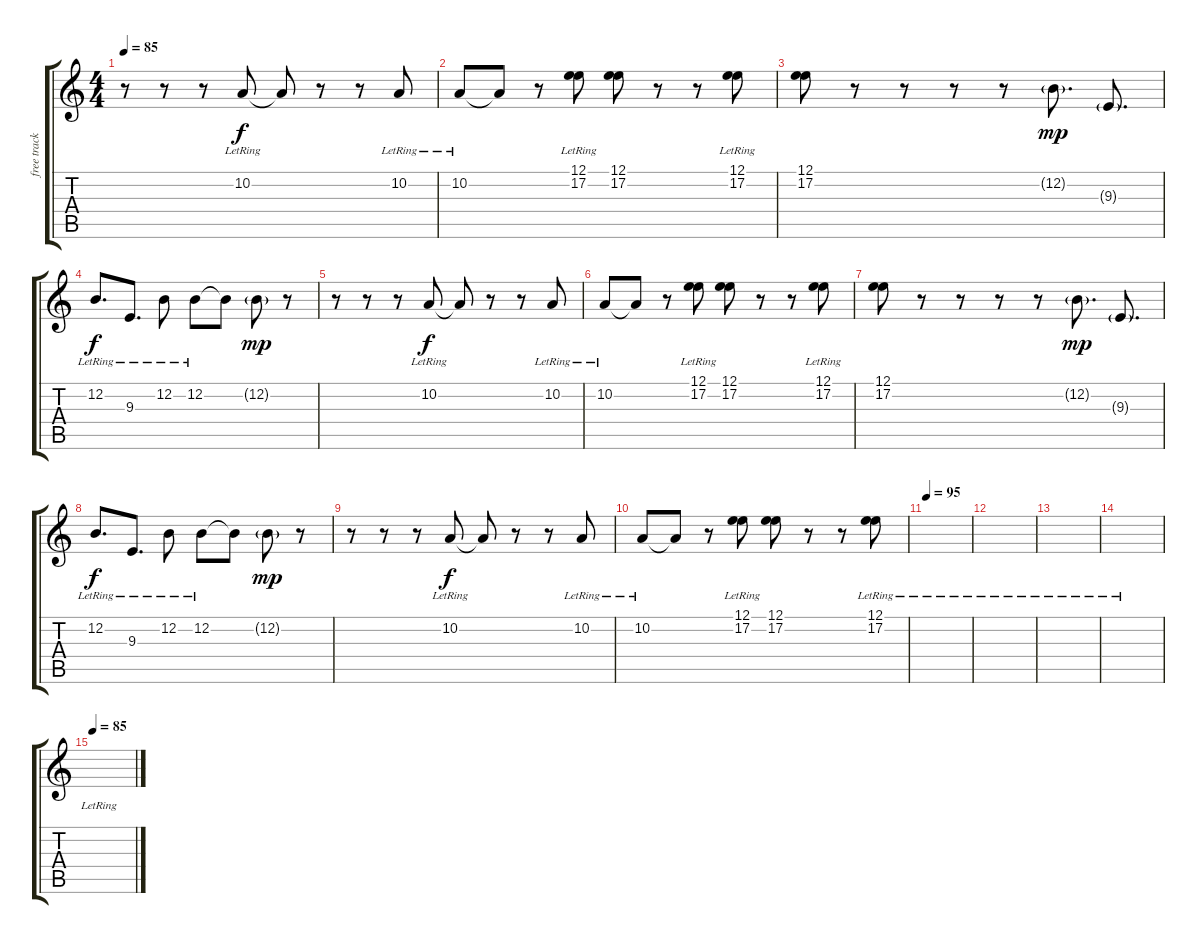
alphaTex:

\track ("free track" "free track") {instrument electricpiano1}
\staff {score tabs}
\tuning (E4 B3 G3 D3 A2 E2) {hide}
\ts (4 4)
\tempo 85
\clef g2
\ks c
r.8{dy mp} r.8 r.8 10.2{lr}.8{dy f} 10.2{t}.8 r.8 r.8 10.2{lr}.8 |
10.2{lr}.8 10.2{t}.8 r.8 (12.1{lr} 17.2).8 (12.1 17.2).8 r.8 r.8 (12.1{lr} 17.2).8 |
(12.1 17.2).8{volume 6} r.8 r.8 r.8 r.8 12.2{g}.8{d dy mp} 9.3{g}.8{d} |
12.2{lr}.8{d dy f} 9.3{lr}.8{d} 12.2{lr}.8 12.2{lr}.8 12.2{t}.8 12.2{g}.8{dy mp} r.8 |
r.8 r.8 r.8 10.2{lr}.8{dy f} 10.2{t}.8 r.8 r.8 10.2{lr}.8 |
10.2{lr}.8 10.2{t}.8 r.8 (12.1{lr} 17.2).8 (12.1 17.2).8 r.8 r.8 (12.1{lr} 17.2).8 |
(12.1 17.2).8 r.8 r.8 r.8 r.8 12.2{g}.8{d dy mp} 9.3{g}.8{d} |
12.2{lr}.8{d dy f} 9.3{lr}.8{d} 12.2{lr}.8 12.2{lr}.8 12.2{t}.8 12.2{g}.8{dy mp} r.8 |
r.8 r.8 r.8 10.2{lr}.8{dy f} 10.2{t}.8 r.8 r.8 10.2{lr}.8 |
10.2{lr}.8 10.2{t}.8 r.8 (12.1{lr} 17.2).8 (12.1 17.2).8 r.8 r.8 (12.1{lr} 17.2).8 |
\tempo 95
|
|
|
|
\tempo 85
